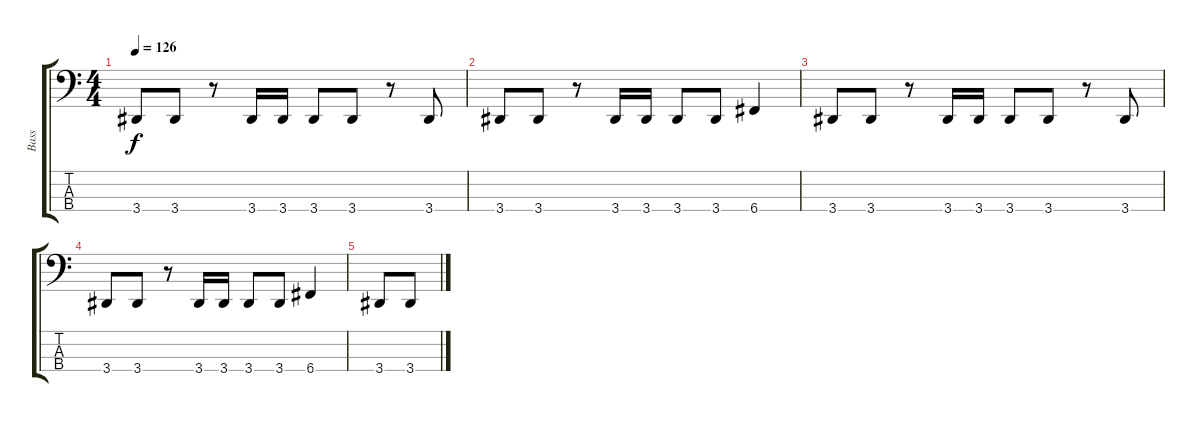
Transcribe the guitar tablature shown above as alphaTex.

\track ("Bass" "Bass") {instrument electricbassfinger}
\staff {score tabs}
\tuning (F2 C2 G1 C1) {hide}
\ts (4 4)
\tempo 126
\clef f4
\ks c
3.4.8{dy f} 3.4.8 r.8 3.4.16 3.4.16 3.4.8 3.4.8 r.8 3.4.8 |
3.4.8 3.4.8 r.8 3.4.16 3.4.16 3.4.8 3.4.8 6.4.4 |
3.4.8 3.4.8 r.8 3.4.16 3.4.16 3.4.8 3.4.8 r.8 3.4.8 |
3.4.8 3.4.8 r.8 3.4.16 3.4.16 3.4.8 3.4.8 6.4.4 |
3.4.8 3.4.8
